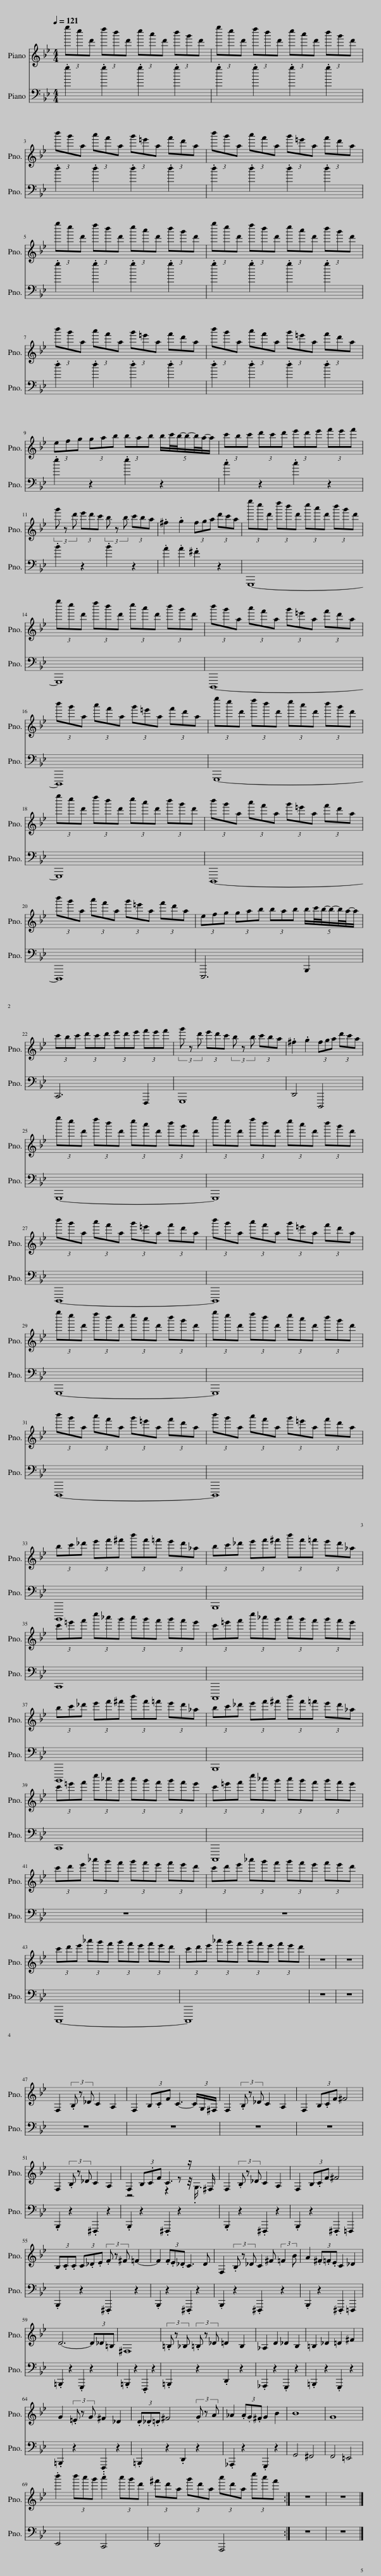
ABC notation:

X:1
%%score ( 1 2 ) 3
L:1/8
Q:1/4=121
M:4/4
I:linebreak $
K:Bb
V:1 treble
V:2 treble
V:3 bass
V:1
 (3e''c''d' (3d''b'd' (3c''a'd' (3b'g'd' | (3e''c''d' (3d''b'd' (3c''a'd' (3b'g'd' |$ (3b'g'a (3a'f'a (3g'=e'a (3f'd'a | (3b'g'a (3a'f'a (3g'=e'a (3f'd'a |$ (3e''c''d' (3d''b'd' (3c''a'd' (3b'g'd' | %5
 (3e''c''d' (3d''b'd' (3c''a'd' (3b'g'd' |$ (3b'g'a (3a'f'a (3g'=e'a (3f'd'a | (3b'g'a (3a'f'a (3g'=e'a (3f'd'a |$ (3efg (3gab (3bab (5:4:7b/c'/4b/4-b/-b/4a/4-a/ | (3c'bc' (3d'c'd' (3e'd'e' (3f'e'f' |$ %10
 (3g' z d' (3e'd'c' (3b z b (3c'ba | .^f2 .g2 (3fga (3d'c'a | (3e''c''d' (3d''b'd' (3c''a'd' (3b'g'd' |$ (3e''c''d' (3d''b'd' (3c''a'd' (3b'g'd' | (3b'g'a (3a'f'a (3g'=e'a (3f'd'a |$ %15
 (3b'g'a (3a'f'a (3g'=e'a (3f'd'a | (3e''c''d' (3d''b'd' (3c''a'd' (3b'g'd' |$ (3e''c''d' (3d''b'd' (3c''a'd' (3b'g'd' | (3b'g'a (3a'f'a (3g'=e'a (3f'd'a |$ (3b'g'a (3a'f'a (3g'=e'a (3f'd'a | %20
 (3efg (3gab (3bab (5:4:7b/c'/4b/4-b/-b/4a/4-a/ |$ (3c'bc' (3d'c'd' (3e'd'e' (3f'e'f' | (3g' z d' (3e'd'c' (3b z b (3c'ba | .^f2 .g2 (3fga (3d'c'a |$ (3e''c''d' (3d''b'd' (3c''a'd' (3b'g'd' | %25
 (3e''c''d' (3d''b'd' (3c''a'd' (3b'g'd' |$ (3b'g'a (3a'f'a (3g'=e'a (3f'd'a | (3b'g'a (3a'f'a (3g'=e'a (3f'd'a |$ (3e''c''d' (3d''b'd' (3c''a'd' (3b'g'd' | (3e''c''d' (3d''b'd' (3c''a'd' (3b'g'd' |$ %30
 (3b'g'a (3a'f'a (3g'=e'a (3f'd'a | (3b'g'a (3a'f'a (3g'=e'a (3f'd'a |$ (3bc'_d' (3e'f'^f' (3b'f'=f' (3e'd'_a | (3bc'_d' (3e'f'^f' (3b'f'=f' (3e'd'_a |$ (3c'=e'f' (3c''_a'g' (3a'g'f' (3g'f'e' | %35
 (3c'=e'f' (3c''_a'g' (3a'g'f' (3g'f'e' |$ (3bc'_d' (3e'f'^f' (3b'f'=f' (3e'd'_a | (3bc'_d' (3e'f'^f' (3b'f'=f' (3e'd'_a |$ (3c'=e'f' (3c''_a'g' (3a'g'f' (3g'f'e' | (3c'=e'f' (3c''_a'g' (3a'g'f' (3g'f'e' |$ %40
 (3c'd'e' (3_a'g'f' (3g'f'e' (3f'e'd' | (3c'd'e' (3_a'g'f' (3g'f'e' (3f'e'd' |$ (3c'd'e' (3_a'g'f' (3g'f'e' (3f'e'd' | (3c'd'e' (3_a'g'f' (3g'f'e' (3f'e'd' | z8 | %45
 z8 |$ F,2 (3.B, z _D C2 A,2 | F,2 (3B,.CF C3- (3C/G,/^F,/ | F,2 (3.B, z _D C2 A,2 | F,2 (3B,.CF ^F4 |$ %50
 F,2 (3.B, z _D C2 A,2 | F,2 (3B,.CF C3 z/ ^F,/ | F,2 (3.B, z _D C2 A,2 | F,2 (3B,.CF ^F4 |$ (3B,.C.C (3C._D.E (3.F z ^F =F2- | %55
 F2 (3.F.E._D C3 D | F,2 (3.B, z _D (3:2:2C2 ^F (3:2:2=F2 B | A2 (3.^F.=F.E C2 _D2 |$ D6- (3D_D=B, | ^F,8 | %60
 (3.=B, z _B, (3.=B, z _D =D2 B,2 | _A,2 D2 _D2 B,2 | =B,2 _D2 =D2 ^F2 |$ G2 (3.=E z G ^F2 _D2 | (3.D._D.=D ^F4 (3.G z A | %65
 _A2 (3.A.G.^F G2 B2 | B8 | G8 |$ .b'2 (3b'a'g' .a'2 (3a'g'd' | (3^f'd'a (3g'd'a (3a'd'a (3c''a'f' :| %70
 z8 | z8 |] %72
V:2
 x8 | x8 |$ x8 | x8 |$ x8 | %5
 x8 |$ x8 | x8 |$ x8 | x8 |$ %10
 x8 | x8 | x8 |$ x8 | x8 |$ %15
 x8 | x8 |$ x8 | x8 |$ x8 | %20
 x8 |$ x8 | x8 | x8 |$ x8 | %25
 x8 |$ x8 | x8 |$ x8 | x8 |$ %30
 x8 | x8 |$ x8 | x8 |$ x8 | %35
 x8 |$ x8 | x8 |$ x8 | x8 |$ %40
 x8 | x8 |$ x8 | x8 | x8 | %45
 x8 |$ x8 | x8 | x8 | x8 |$ %50
 x8 | z4 z2 z z/4 .G,3/4 | x8 | x8 |$ x8 | %55
 x8 | x8 | x8 |$ x8 | x8 | %60
 x8 | x8 | x8 |$ x8 | x8 | %65
 x8 | x8 | x8 |$ x8 | x8 :| %70
 x8 | x8 |] %72
V:3
 .g2 .g2 .g2 .g2 | .g2 .g2 .g2 .g2 |$ .d2 .d2 .d2 .d2 | .d2 .d2 .d2 .d2 |$ .g2 .g2 .g2 .g2 | %5
 .g2 .g2 .g2 .g2 |$ .d2 .d2 .d2 .d2 | .d2 .d2 .d2 .d2 |$ .e2 z2 .e2 z2 | .c2 z2 .c2 z2 |$ %10
 .B2 z2 .B2 z2 | .A2 .A2 .^F2 z2 | G,,,8- |$ G,,,8 | D,,,8- |$ %15
 D,,,8 | G,,,8- |$ G,,,8 | D,,,8- |$ D,,,8 | %20
 E,,,6 B,,,2 |$ C,,6 F,,,2 | G,,,8 | D,,4 D,,,4 |$ G,,,8- | %25
 G,,,8 |$ D,,,8- | D,,,8 |$ G,,,8- | G,,,8 |$ %30
 D,,,8- | D,,,8 |$ B,,,,8 | B,,,8 |$ C,,8 | %35
 C,,,8 |$ B,,,,8 | B,,,8 |$ C,,8 | C,,,8 |$ %40
 z8 | z8 |$ C,,,8- | C,,,8 | z8 | %45
 z8 |$ z8 | z8 | z8 | z8 |$ %50
 .B,,,2 z2 .^F,,,2 z2 | .B,,,2 z2 .^F,,,2 z2 | .B,,,2 z2 .^F,,,2 z2 | .B,,,2 z2 .^F,,,2 =F,,,2 |$ .B,,,2 z2 .^F,,,2 z2 | %55
 .B,,,2 z2 .^F,,,2 z2 | .B,,,2 z2 .^F,,,2 z2 | .B,,,2 z2 .^F,,,2 =F,,,2 |$ .=B,,,2 z2 .G,,,2 z2 | .=B,,,2 z2 .F,,,2 z2 | %60
 .=B,,,2 z2 .D,,2 z2 | ._A,,,2 z2 .G,,,2 z2 | .=B,,,2 z2 .G,,,2 z2 |$ .=B,,,2 z2 .F,,,2 z2 | .=B,,,2 z2 .D,,2 z2 | %65
 ._A,,,2 z2 .G,,,2 z2 | G,,4 ^F,,4 | F,,4 =E,,4 |$ E,,4 C,,4 | D,,4 A,,,4 :| %70
 z8 | z8 |] %72
